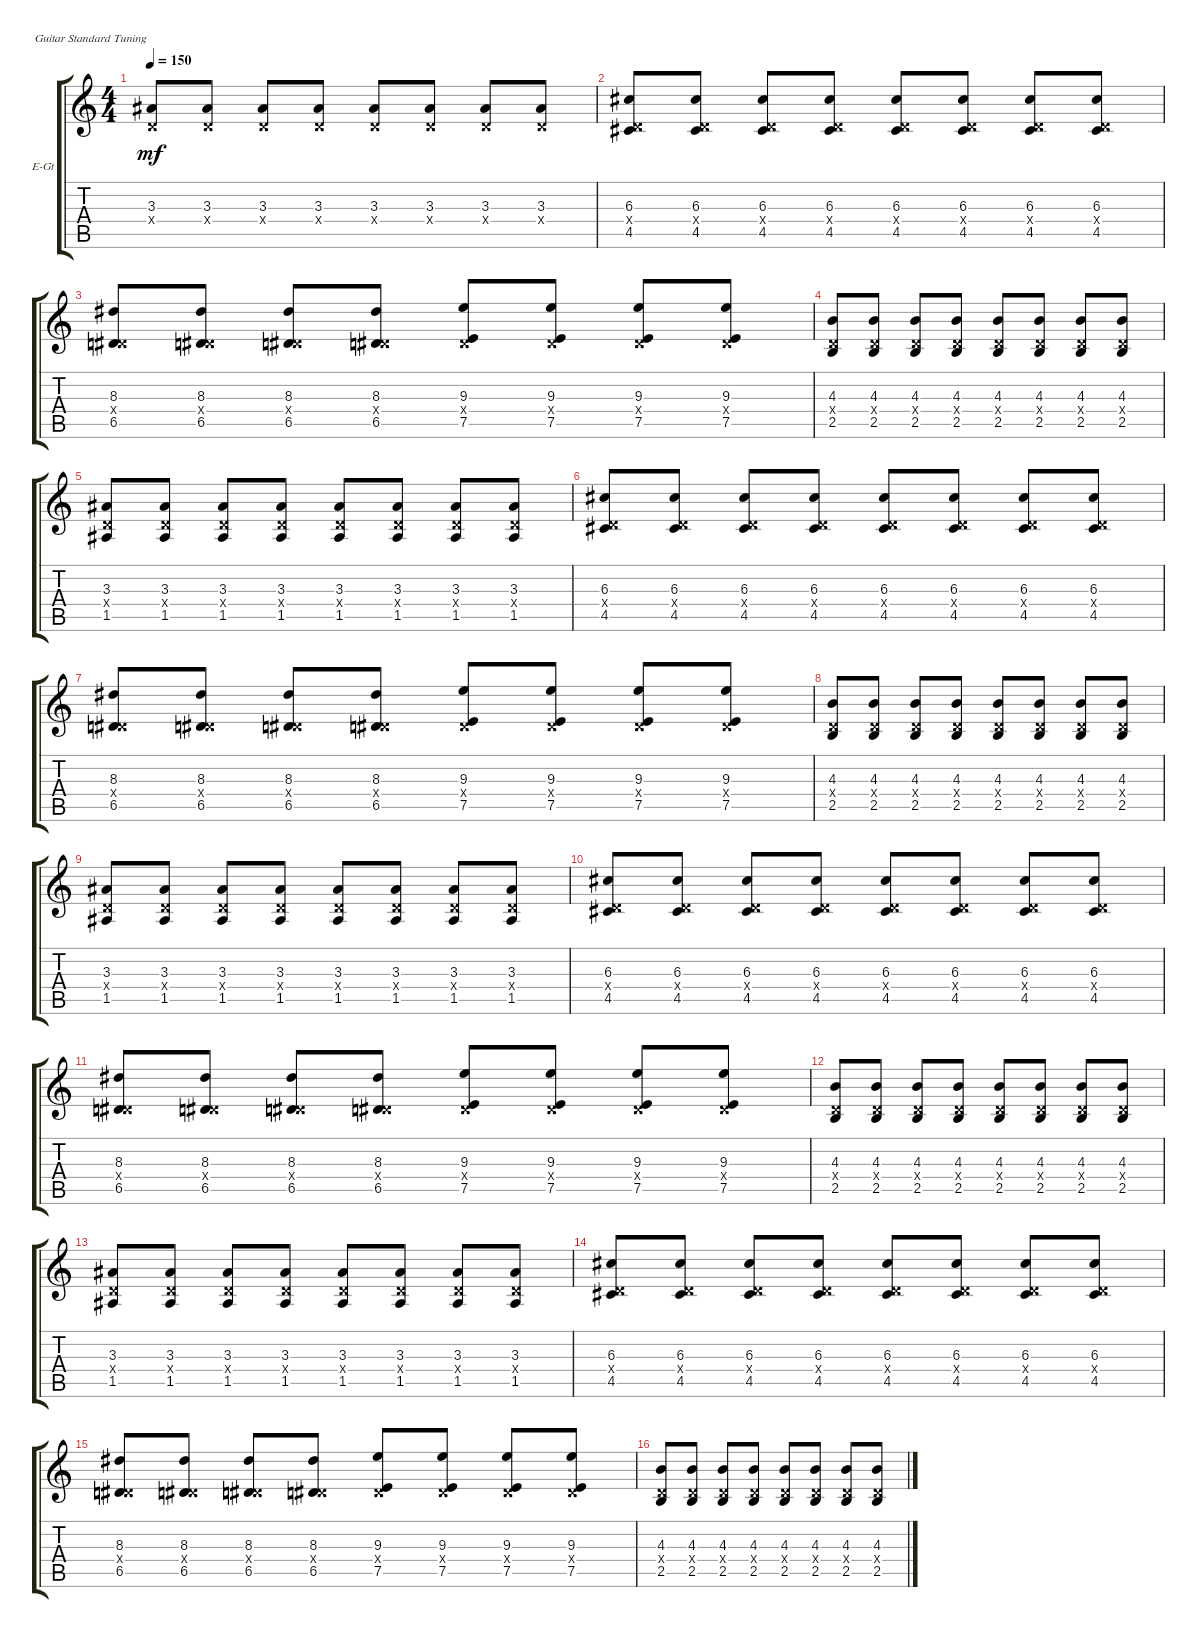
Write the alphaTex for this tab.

\bracketExtendMode groupsimilarinstruments
\firstSystemTrackNameOrientation horizontal
\otherSystemsTrackNameOrientation horizontal
\track ("Electric Guitar 2" "E-Gt") {instrument distortionguitar}
\staff {score tabs}
\tuning (E4 B3 G3 D3 A2 E2)
\ts (4 4)
\tempo 150
\clef g2
\ks c
(0.4{x} 3.3).8{dy mf} (0.4{x} 3.3).8 (0.4{x} 3.3).8 (0.4{x} 3.3).8 (0.4{x} 3.3).8 (0.4{x} 3.3).8 (0.4{x} 3.3).8 (0.4{x} 3.3).8 |
(4.5 0.4{x} 6.3).8 (4.5 0.4{x} 6.3).8 (4.5 0.4{x} 6.3).8 (4.5 0.4{x} 6.3).8 (4.5 0.4{x} 6.3).8 (4.5 0.4{x} 6.3).8 (4.5 0.4{x} 6.3).8 (4.5 0.4{x} 6.3).8 |
(6.5 0.4{x} 8.3).8 (6.5 0.4{x} 8.3).8 (6.5 0.4{x} 8.3).8 (6.5 0.4{x} 8.3).8 (7.5 0.4{x} 9.3).8 (7.5 0.4{x} 9.3).8 (7.5 0.4{x} 9.3).8 (7.5 0.4{x} 9.3).8 |
(2.5 0.4{x} 4.3).8 (2.5 0.4{x} 4.3).8 (2.5 0.4{x} 4.3).8 (2.5 0.4{x} 4.3).8 (2.5 0.4{x} 4.3).8 (2.5 0.4{x} 4.3).8 (2.5 0.4{x} 4.3).8 (2.5 0.4{x} 4.3).8 |
(1.5 0.4{x} 3.3).8 (1.5 0.4{x} 3.3).8 (1.5 0.4{x} 3.3).8 (1.5 0.4{x} 3.3).8 (1.5 0.4{x} 3.3).8 (1.5 0.4{x} 3.3).8 (1.5 0.4{x} 3.3).8 (1.5 0.4{x} 3.3).8 |
(4.5 0.4{x} 6.3).8 (4.5 0.4{x} 6.3).8 (4.5 0.4{x} 6.3).8 (4.5 0.4{x} 6.3).8 (4.5 0.4{x} 6.3).8 (4.5 0.4{x} 6.3).8 (4.5 0.4{x} 6.3).8 (4.5 0.4{x} 6.3).8 |
(6.5 0.4{x} 8.3).8 (6.5 0.4{x} 8.3).8 (6.5 0.4{x} 8.3).8 (6.5 0.4{x} 8.3).8 (7.5 0.4{x} 9.3).8 (7.5 0.4{x} 9.3).8 (7.5 0.4{x} 9.3).8 (7.5 0.4{x} 9.3).8 |
(2.5 0.4{x} 4.3).8 (2.5 0.4{x} 4.3).8 (2.5 0.4{x} 4.3).8 (2.5 0.4{x} 4.3).8 (2.5 0.4{x} 4.3).8 (2.5 0.4{x} 4.3).8 (2.5 0.4{x} 4.3).8 (2.5 0.4{x} 4.3).8 |
(1.5 0.4{x} 3.3).8 (1.5 0.4{x} 3.3).8 (1.5 0.4{x} 3.3).8 (1.5 0.4{x} 3.3).8 (1.5 0.4{x} 3.3).8 (1.5 0.4{x} 3.3).8 (1.5 0.4{x} 3.3).8 (1.5 0.4{x} 3.3).8 |
(4.5 0.4{x} 6.3).8 (4.5 0.4{x} 6.3).8 (4.5 0.4{x} 6.3).8 (4.5 0.4{x} 6.3).8 (4.5 0.4{x} 6.3).8 (4.5 0.4{x} 6.3).8 (4.5 0.4{x} 6.3).8 (4.5 0.4{x} 6.3).8 |
(6.5 0.4{x} 8.3).8 (6.5 0.4{x} 8.3).8 (6.5 0.4{x} 8.3).8 (6.5 0.4{x} 8.3).8 (7.5 0.4{x} 9.3).8 (7.5 0.4{x} 9.3).8 (7.5 0.4{x} 9.3).8 (7.5 0.4{x} 9.3).8 |
(2.5 0.4{x} 4.3).8 (2.5 0.4{x} 4.3).8 (2.5 0.4{x} 4.3).8 (2.5 0.4{x} 4.3).8 (2.5 0.4{x} 4.3).8 (2.5 0.4{x} 4.3).8 (2.5 0.4{x} 4.3).8 (2.5 0.4{x} 4.3).8 |
(1.5 0.4{x} 3.3).8 (1.5 0.4{x} 3.3).8 (1.5 0.4{x} 3.3).8 (1.5 0.4{x} 3.3).8 (1.5 0.4{x} 3.3).8 (1.5 0.4{x} 3.3).8 (1.5 0.4{x} 3.3).8 (1.5 0.4{x} 3.3).8 |
(4.5 0.4{x} 6.3).8 (4.5 0.4{x} 6.3).8 (4.5 0.4{x} 6.3).8 (4.5 0.4{x} 6.3).8 (4.5 0.4{x} 6.3).8 (4.5 0.4{x} 6.3).8 (4.5 0.4{x} 6.3).8 (4.5 0.4{x} 6.3).8 |
(6.5 0.4{x} 8.3).8 (6.5 0.4{x} 8.3).8 (6.5 0.4{x} 8.3).8 (6.5 0.4{x} 8.3).8 (7.5 0.4{x} 9.3).8 (7.5 0.4{x} 9.3).8 (7.5 0.4{x} 9.3).8 (7.5 0.4{x} 9.3).8 |
(2.5 0.4{x} 4.3).8 (2.5 0.4{x} 4.3).8 (2.5 0.4{x} 4.3).8 (2.5 0.4{x} 4.3).8 (2.5 0.4{x} 4.3).8 (2.5 0.4{x} 4.3).8 (2.5 0.4{x} 4.3).8 (2.5 0.4{x} 4.3).8
